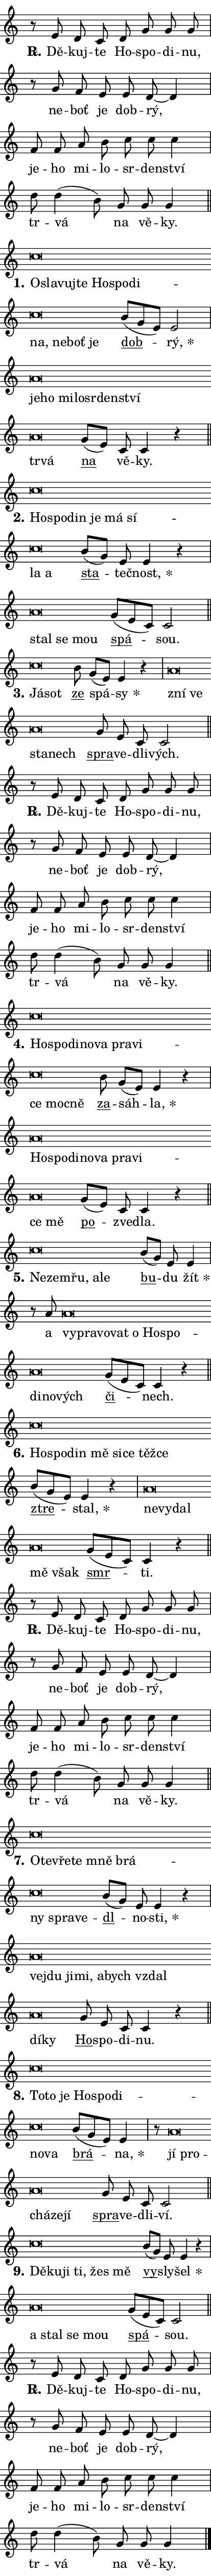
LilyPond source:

\version "2.22.1"
\header { tagline = "" }
\paper {
  indent = 0\cm
  top-margin = 0\cm
  right-margin = 0\cm
  bottom-margin = 0\cm
  left-margin = 0\cm
  paper-width = 7\cm
  page-breaking = #ly:one-page-breaking
  system-system-spacing.basic-distance = #11
  score-system-spacing.basic-distance = #11
  ragged-last = ##f
}


%% Author: Thomas Morley
%% https://lists.gnu.org/archive/html/lilypond-user/2020-05/msg00002.html
#(define (line-position grob)
"Returns position of @var[grob} in current system:
   @code{'start}, if at first time-step
   @code{'end}, if at last time-step
   @code{'middle} otherwise
"
  (let* ((col (ly:item-get-column grob))
         (ln (ly:grob-object col 'left-neighbor))
         (rn (ly:grob-object col 'right-neighbor))
         (col-to-check-left (if (ly:grob? ln) ln col))
         (col-to-check-right (if (ly:grob? rn) rn col))
         (break-dir-left
           (and
             (ly:grob-property col-to-check-left 'non-musical #f)
             (ly:item-break-dir col-to-check-left)))
         (break-dir-right
           (and
             (ly:grob-property col-to-check-right 'non-musical #f)
             (ly:item-break-dir col-to-check-right))))
        (cond ((eqv? 1 break-dir-left) 'start)
              ((eqv? -1 break-dir-right) 'end)
              (else 'middle))))

#(define (tranparent-at-line-position vctor)
  (lambda (grob)
  "Relying on @code{line-position} select the relevant enry from @var{vctor}.
Used to determine transparency,"
    (case (line-position grob)
      ((end) (not (vector-ref vctor 0)))
      ((middle) (not (vector-ref vctor 1)))
      ((start) (not (vector-ref vctor 2))))))

noteHeadBreakVisibility =
#(define-music-function (break-visibility)(vector?)
"Makes @code{NoteHead}s transparent relying on @var{break-visibility}"
#{
  \override NoteHead.transparent =
    #(tranparent-at-line-position break-visibility)
#})

#(define delete-ledgers-for-transparent-note-heads
  (lambda (grob)
    "Reads whether a @code{NoteHead} is transparent.
If so this @code{NoteHead} is removed from @code{'note-heads} from
@var{grob}, which is supposed to be @code{LedgerLineSpanner}.
As a result ledgers are not printed for this @code{NoteHead}"
    (let* ((nhds-array (ly:grob-object grob 'note-heads))
           (nhds-list
             (if (ly:grob-array? nhds-array)
                 (ly:grob-array->list nhds-array)
                 '()))
           ;; Relies on the transparent-property being done before
           ;; Staff.LedgerLineSpanner.after-line-breaking is executed.
           ;; This is fragile ...
           (to-keep
             (remove
               (lambda (nhd)
                 (ly:grob-property nhd 'transparent #f))
               nhds-list)))
      ;; TODO find a better method to iterate over grob-arrays, similiar
      ;; to filter/remove etc for lists
      ;; For now rebuilt from scratch
      (set! (ly:grob-object grob 'note-heads)  '())
      (for-each
        (lambda (nhd)
          (ly:pointer-group-interface::add-grob grob 'note-heads nhd))
        to-keep))))

hideNotes = {
  \noteHeadBreakVisibility #begin-of-line-visible
}
unHideNotes = {
  \noteHeadBreakVisibility #all-visible
}

% work-around for resetting accidentals
% https://lilypond.org/doc/v2.23/Documentation/notation/displaying-rhythms#unmetered-music
cadenzaMeasure = {
  \cadenzaOff
  \partial 1024 s1024
  \cadenzaOn
}

#(define-markup-command (accent layout props text) (markup?)
  "Underline accented syllable"
  (interpret-markup layout props
    #{\markup \override #'(offset . 4.3) \underline { #text }#}))

responsum = \markup \concat {
  "R" \hspace #-1.05 \path #0.1 #'((moveto 0 0.07) (lineto 0.9 0.8)) \hspace #0.05 "."
}

\layout {
    \context {
        \Staff
        \remove "Time_signature_engraver"
        \override LedgerLineSpanner.after-line-breaking = #delete-ledgers-for-transparent-note-heads
    }
    \context {
        \Voice {
            \override NoteHead.output-attributes = #'((class . "notehead"))
            \override Hairpin.height = #0.55
        }
    }
    \context {
        \Lyrics {
            \override StanzaNumber.output-attributes = #'((class . "stanzanumber"))
            \override LyricSpace.minimum-distance = #0.9
            \override LyricText.font-name = #"TeX Gyre Schola"
            \override LyricText.font-size = 1
            \override StanzaNumber.font-name = #"TeX Gyre Schola Bold"
            \override StanzaNumber.font-size = 1
        }
    }
}

% magnetic-lyrics.ily
%
%   written by
%     Jean Abou Samra <jean@abou-samra.fr>
%     Werner Lemberg <wl@gnu.org>
%
%   adapted by
%     Jiri Hon <jiri.hon@gmail.com>
%
% Version 2022-Apr-15

% https://www.mail-archive.com/lilypond-user@gnu.org/msg149350.html

#(define (Left_hyphen_pointer_engraver context)
   "Collect syllable-hyphen-syllable occurrences in lyrics and store
them in properties.  This engraver only looks to the left.  For
example, if the lyrics input is @code{foo -- bar}, it does the
following.

@itemize @bullet
@item
Set the @code{text} property of the @code{LyricHyphen} grob between
@q{foo} and @q{bar} to @code{foo}.

@item
Set the @code{left-hyphen} property of the @code{LyricText} grob with
text @q{foo} to the @code{LyricHyphen} grob between @q{foo} and
@q{bar}.
@end itemize

Use this auxiliary engraver in combination with the
@code{lyric-@/text::@/apply-@/magnetic-@/offset!} hook."
   (let ((hyphen #f)
         (text #f))
     (make-engraver
      (acknowledgers
       ((lyric-syllable-interface engraver grob source-engraver)
        (set! text grob)))
      (end-acknowledgers
       ((lyric-hyphen-interface engraver grob source-engraver)
        ;(when (not (grob::has-interface grob 'lyric-space-interface))
          (set! hyphen grob)));)
      ((stop-translation-timestep engraver)
       (when (and text hyphen)
         (ly:grob-set-object! text 'left-hyphen hyphen))
       (set! text #f)
       (set! hyphen #f)))))

#(define (lyric-text::apply-magnetic-offset! grob)
   "If the space between two syllables is less than the value in
property @code{LyricText@/.details@/.squash-threshold}, move the right
syllable to the left so that it gets concatenated with the left
syllable.

Use this function as a hook for
@code{LyricText@/.after-@/line-@/breaking} if the
@code{Left_@/hyphen_@/pointer_@/engraver} is active."
   (let ((hyphen (ly:grob-object grob 'left-hyphen #f)))
     (when hyphen
       (let ((left-text (ly:spanner-bound hyphen LEFT)))
         (when (grob::has-interface left-text 'lyric-syllable-interface)
           (let* ((common (ly:grob-common-refpoint grob left-text X))
                  (this-x-ext (ly:grob-extent grob common X))
                  (left-x-ext
                   (begin
                     ;; Trigger magnetism for left-text.
                     (ly:grob-property left-text 'after-line-breaking)
                     (ly:grob-extent left-text common X)))
                  ;; `delta` is the gap width between two syllables.
                  (delta (- (interval-start this-x-ext)
                            (interval-end left-x-ext)))
                  (details (ly:grob-property grob 'details))
                  (threshold (assoc-get 'squash-threshold details 0.2)))
             (when (< delta threshold)
               (let* (;; We have to manipulate the input text so that
                      ;; ligatures crossing syllable boundaries are not
                      ;; disabled.  For languages based on the Latin
                      ;; script this is essentially a beautification.
                      ;; However, for non-Western scripts it can be a
                      ;; necessity.
                      (lt (ly:grob-property left-text 'text))
                      (rt (ly:grob-property grob 'text))
                      (is-space (grob::has-interface hyphen 'lyric-space-interface))
                      (space (if is-space " " ""))
                      (space-markup (grob-interpret-markup grob " "))
                      (space-size (interval-length (ly:stencil-extent space-markup X)))
                      (extra-delta (if is-space space-size 0))
                      ;; Append new syllable.
                      (ltrt-space (if (and (string? lt) (string? rt))
                                (string-append lt space rt)
                                (make-concat-markup (list lt space rt))))
                      ;; Right-align `ltrt` to the right side.
                      (ltrt-space-markup (grob-interpret-markup
                               grob
                               (make-translate-markup
                                (cons (interval-length this-x-ext) 0)
                                (make-right-align-markup ltrt-space)))))
                 (begin
                   ;; Don't print `left-text`.
                   (ly:grob-set-property! left-text 'stencil #f)
                   ;; Set text and stencil (which holds all collected
                   ;; syllables so far) and shift it to the left.
                   (ly:grob-set-property! grob 'text ltrt-space)
                   (ly:grob-set-property! grob 'stencil ltrt-space-markup)
                   (ly:grob-translate-axis! grob (- (- delta extra-delta)) X))))))))))


#(define (lyric-hyphen::displace-bounds-first grob)
   ;; Make very sure this callback isn't triggered too early.
   (let ((left (ly:spanner-bound grob LEFT))
         (right (ly:spanner-bound grob RIGHT)))
     (ly:grob-property left 'after-line-breaking)
     (ly:grob-property right 'after-line-breaking)
     (ly:lyric-hyphen::print grob)))

squashThreshold = #0.4

\layout {
  \context {
    \Lyrics
    \consists #Left_hyphen_pointer_engraver
    \override LyricText.after-line-breaking =
      #lyric-text::apply-magnetic-offset!
    \override LyricHyphen.stencil = #lyric-hyphen::displace-bounds-first
    \override LyricText.details.squash-threshold = \squashThreshold
    \override LyricHyphen.minimum-distance = 0
    \override LyricHyphen.minimum-length = \squashThreshold
  }
}

squash = \override LyricText.details.squash-threshold = 9999
unSquash = \override LyricText.details.squash-threshold = \squashThreshold

left = \override LyricText.self-alignment-X = #LEFT
unLeft = \revert LyricText.self-alignment-X

starOffset = #(lambda (grob) 
                (let ((x_offset (ly:self-alignment-interface::aligned-on-x-parent grob)))
                  (if (= x_offset 0) 0 (+ x_offset 1.2))))

star = #(define-music-function (syllable)(string?)
"Append star separator at the end of a syllable"
#{
  \once \override LyricText.X-offset = #starOffset
  \lyricmode { \markup {
    #syllable
    \override #'((font-name . "TeX Gyre Schola Bold")) \hspace #0.2 \lower #0.65 \larger "*"
  } }
#})

starAccent = #(define-music-function (syllable)(string?)
"Append star separator at the end of a syllable and make accent"
#{
  \once \override LyricText.X-offset = #starOffset
  \lyricmode { \markup {
    \accent #syllable
    \override #'((font-name . "TeX Gyre Schola Bold")) \hspace #0.2 \lower #0.65 \larger "*"
  } }
#})

breath = #(define-music-function (syllable)(string?)
"Append breathing indicator at the end of a syllable"
#{
  \lyricmode { \markup { #syllable "+" } }
#})

optionalBreath = #(define-music-function (syllable)(string?)
"Append optional breathing indicator at the end of a syllable"
#{
  \lyricmode { \markup { #syllable "(+)" } }
#})


\score {
    <<
        \new Voice = "melody" { \cadenzaOn \key c \major \relative { r8 e' d c d g g g \cadenzaMeasure \bar "|" r g f e e d~ d4 \cadenzaMeasure \bar "|" f8 f a b c c c4 \cadenzaMeasure \bar "|" d8 d4( b8)] g g g4 \cadenzaMeasure \bar "||" \break }
\relative { c''\breve*1/16 \hideNotes \breve*1/16 \bar "" \breve*1/16 \bar "" \breve*1/16 \bar "" \breve*1/16 \bar "" \breve*1/16 \bar "" \breve*1/16 \bar "" \breve*1/16 \bar "" \breve*1/16 \bar "" \breve*1/16 \breve*1/16 \bar "" \unHideNotes \bar "" b8[( g e)] e2 \cadenzaMeasure \bar "|" a\breve*1/16 \hideNotes \breve*1/16 \bar "" \breve*1/16 \bar "" \breve*1/16 \bar "" \breve*1/16 \bar "" \breve*1/16 \bar "" \breve*1/16 \bar "" \breve*1/16 \breve*1/16 \bar "" \unHideNotes \bar "" g8[( e)] c c4 r \cadenzaMeasure \bar "||" \break }
\relative { c''\breve*1/16 \hideNotes \breve*1/16 \bar "" \breve*1/16 \bar "" \breve*1/16 \bar "" \breve*1/16 \bar "" \breve*1/16 \bar "" \breve*1/16 \breve*1/16 \bar "" \unHideNotes \bar "" b8[( g)] e e4 r \cadenzaMeasure \bar "|" a\breve*1/16 \hideNotes \breve*1/16 \breve*1/16 \bar "" \unHideNotes \bar "" g8[( e c)] c2 \cadenzaMeasure \bar "||" \break }
\relative { c''\breve*1/16 \hideNotes \breve*1/16 \bar "" \unHideNotes \bar "" b8 g[( e)] e4 r \cadenzaMeasure \bar "|" a\breve*1/16 \hideNotes \breve*1/16 \bar "" \breve*1/16 \breve*1/16 \bar "" \unHideNotes \bar "" g8 e c c2 \cadenzaMeasure \bar "||" \break }
\relative { r8 e' d c d g g g \cadenzaMeasure \bar "|" r g f e e d~ d4 \cadenzaMeasure \bar "|" f8 f a b c c c4 \cadenzaMeasure \bar "|" d8 d4( b8)] g g g4 \cadenzaMeasure \bar "||" \break }
\relative { c''\breve*1/16 \hideNotes \breve*1/16 \bar "" \breve*1/16 \bar "" \breve*1/16 \bar "" \breve*1/16 \bar "" \breve*1/16 \bar "" \breve*1/16 \bar "" \breve*1/16 \bar "" \breve*1/16 \breve*1/16 \bar "" \unHideNotes \bar "" b8 g[( e)] e4 r \cadenzaMeasure \bar "|" a\breve*1/16 \hideNotes \breve*1/16 \bar "" \breve*1/16 \bar "" \breve*1/16 \bar "" \breve*1/16 \bar "" \breve*1/16 \bar "" \breve*1/16 \bar "" \breve*1/16 \breve*1/16 \bar "" \unHideNotes \bar "" g8[( e)] c c4 r \cadenzaMeasure \bar "||" \break }
\relative { c''\breve*1/16 \hideNotes \breve*1/16 \bar "" \breve*1/16 \bar "" \breve*1/16 \breve*1/16 \bar "" \unHideNotes \bar "" b8[( g)] e e4 \cadenzaMeasure \bar "|" r8 a a\breve*1/16 \hideNotes \breve*1/16 \bar "" \breve*1/16 \bar "" \breve*1/16 \bar "" \breve*1/16 \bar "" \breve*1/16 \bar "" \breve*1/16 \bar "" \breve*1/16 \bar "" \breve*1/16 \breve*1/16 \bar "" \unHideNotes \bar "" g8[( e c)] c4 r \cadenzaMeasure \bar "||" \break }
\relative { c''\breve*1/16 \hideNotes \breve*1/16 \bar "" \breve*1/16 \bar "" \breve*1/16 \bar "" \breve*1/16 \bar "" \breve*1/16 \bar "" \breve*1/16 \breve*1/16 \bar "" \unHideNotes \bar "" b8[( g e)] e4 r \cadenzaMeasure \bar "|" a\breve*1/16 \hideNotes \breve*1/16 \bar "" \breve*1/16 \bar "" \breve*1/16 \breve*1/16 \bar "" \unHideNotes \bar "" g8[( e c)] c4 r \cadenzaMeasure \bar "||" \break }
\relative { r8 e' d c d g g g \cadenzaMeasure \bar "|" r g f e e d~ d4 \cadenzaMeasure \bar "|" f8 f a b c c c4 \cadenzaMeasure \bar "|" d8 d4( b8)] g g g4 \cadenzaMeasure \bar "||" \break }
\relative { c''\breve*1/16 \hideNotes \breve*1/16 \bar "" \breve*1/16 \bar "" \breve*1/16 \bar "" \breve*1/16 \bar "" \breve*1/16 \bar "" \breve*1/16 \bar "" \breve*1/16 \breve*1/16 \bar "" \unHideNotes \bar "" b8[( g)] e e4 r \cadenzaMeasure \bar "|" a\breve*1/16 \hideNotes \breve*1/16 \bar "" \breve*1/16 \bar "" \breve*1/16 \bar "" \breve*1/16 \bar "" \breve*1/16 \bar "" \breve*1/16 \bar "" \breve*1/16 \breve*1/16 \bar "" \unHideNotes \bar "" g8 e c c4 r \cadenzaMeasure \bar "||" \break }
\relative { c''\breve*1/16 \hideNotes \breve*1/16 \bar "" \breve*1/16 \bar "" \breve*1/16 \bar "" \breve*1/16 \bar "" \breve*1/16 \bar "" \breve*1/16 \breve*1/16 \bar "" \unHideNotes \bar "" b8[( g e)] e4 \cadenzaMeasure \bar "|" r8 a\breve*1/16 \hideNotes \breve*1/16 \bar "" \breve*1/16 \bar "" \breve*1/16 \breve*1/16 \bar "" \unHideNotes \bar "" g8 e c c2 \cadenzaMeasure \bar "||" \break }
\relative { c''\breve*1/16 \hideNotes \breve*1/16 \bar "" \breve*1/16 \bar "" \breve*1/16 \bar "" \breve*1/16 \breve*1/16 \bar "" \unHideNotes \bar "" b8[( g)] e e4 r \cadenzaMeasure \bar "|" a\breve*1/16 \hideNotes \breve*1/16 \bar "" \breve*1/16 \breve*1/16 \bar "" \unHideNotes \bar "" g8[( e c)] c2 \cadenzaMeasure \bar "||" \break }
\relative { r8 e' d c d g g g \cadenzaMeasure \bar "|" r g f e e d~ d4 \cadenzaMeasure \bar "|" f8 f a b c c c4 \cadenzaMeasure \bar "|" d8 d4( b8)] g g g4 \cadenzaMeasure \bar "||" \break } \bar "|." }
        \new Lyrics \lyricsto "melody" { \lyricmode { \set stanza = \responsum
Dě -- kuj -- te Ho -- spo -- di -- nu, ne -- boť je dob -- rý, je -- ho mi -- lo -- sr -- den -- ství tr -- vá na vě -- ky.
\set stanza = "1."
\left O -- \squash sla -- vuj -- te Ho -- spo -- di -- na, ne -- boť je \unLeft \unSquash \markup \accent dob -- \star rý, \left je -- \squash ho mi -- lo -- sr -- den -- ství tr -- vá \unLeft \unSquash \markup \accent na vě -- ky.
\set stanza = "2."
\left Ho -- \squash spo -- din je má sí -- la a \unLeft \unSquash \markup \accent sta -- teč -- \star nost, \left stal \squash se mou \unLeft \unSquash \markup \accent spá -- sou.
\set stanza = "3."
\left Já -- \squash sot \unLeft \unSquash \markup \accent ze spá -- \star sy \left zní \squash ve sta -- nech \unLeft \unSquash \markup \accent spra -- ve -- dli -- vých.
\set stanza = \responsum
Dě -- kuj -- te Ho -- spo -- di -- nu, ne -- boť je dob -- rý, je -- ho mi -- lo -- sr -- den -- ství tr -- vá na vě -- ky.
\set stanza = "4."
\left Ho -- \squash spo -- di -- no -- va pra -- vi -- ce moc -- ně \unLeft \unSquash \markup \accent za -- sáh -- \star la, \left Ho -- \squash spo -- di -- no -- va pra -- vi -- ce mě \unLeft \unSquash \markup \accent po -- zve -- dla.
\set stanza = "5."
\left Ne -- \squash ze -- mřu, a -- le \unLeft \unSquash \markup \accent bu -- du \star žít a \left vy -- \squash pra -- vo -- vat o Ho -- spo -- di -- no -- vých \unLeft \unSquash \markup \accent či -- nech.
\set stanza = "6."
\left Ho -- \squash spo -- din mě si -- ce těž -- ce \unLeft \unSquash \markup \accent ztre -- \star stal, \left ne -- \squash vy -- dal mě však \unLeft \unSquash \markup \accent smr -- ti.
\set stanza = \responsum
Dě -- kuj -- te Ho -- spo -- di -- nu, ne -- boť je dob -- rý, je -- ho mi -- lo -- sr -- den -- ství tr -- vá na vě -- ky.
\set stanza = "7."
\left O -- \squash te -- vře -- te mně brá -- ny spra -- ve -- \unLeft \unSquash \markup \accent dl -- no -- \star sti, \left vej -- \squash du ji -- mi, a -- bych vzdal dí -- ky \unLeft \unSquash \markup \accent Ho -- spo -- di -- nu.
\set stanza = "8."
\left To -- \squash to je Ho -- spo -- di -- no -- va \unLeft \unSquash \markup \accent brá -- \star na, \left jí \squash pro -- chá -- ze -- jí \unLeft \unSquash \markup \accent spra -- ve -- dli -- ví.
\set stanza = "9."
\left Dě -- \squash ku -- ji ti, žes mě \unLeft \unSquash \markup \accent vy -- sly -- \star šel \left a \squash stal se mou \unLeft \unSquash \markup \accent spá -- sou.
\set stanza = \responsum
Dě -- kuj -- te Ho -- spo -- di -- nu, ne -- boť je dob -- rý, je -- ho mi -- lo -- sr -- den -- ství tr -- vá na vě -- ky. } }
    >>
    \layout {}
}
